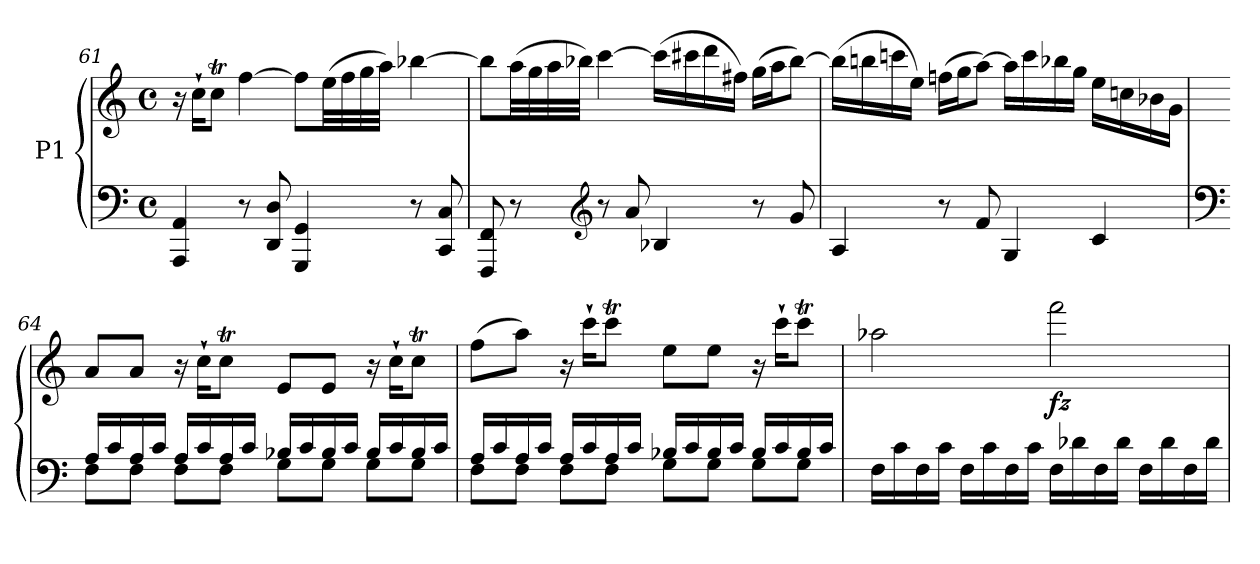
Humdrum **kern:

**kern	**kern	**dynam
*part1	*part1	*part1
*staff2	*staff1	*staff1/2
*I"P1	*	*
*clefF4	*clefG2	*
*k[]	*k[]	*
*M4/4	*M4/4	*
*met(c)	*met(c)	*
=61	=61	=61
4AAA/ 4AA/	16r	.
.	16cc`\KL	.
.	8ccT\J	.
8r	[4ff\	.
8DD/ 8D/	.	.
4GGG/ 4GG/	8ff\L]	.
.	(32ee\LL	.
.	32ff\	.
.	32gg\	.
.	32aa\JJJ)	.
8r	[4bb-X\	.
8CC/ 8C/	.	.
=62	=62	=62
8FFF/ 8FF/	8bb-\L]	.
8r	(32aa\LL	.
.	32gg\	.
.	32aa\	.
.	32bb-X\JJJ)	.
*clefG2	*	*
8r	[4ccc\	.
8a/	.	.
4B-X/	(16ccc\LL]	.
.	16ccc#X\	.
.	16ddd\	.
.	16ff#X\JJ)	.
8r	(16gg\LL	.
.	16aa\J	.
8g/	[8bb-\J)	.
!!LO:LB:g=z
=63	=63	=63
4A/	(16bb-\LL]	.
.	16bbn\	.
.	16cccn\	.
.	16ee\JJ)	.
8r	(16ffn\LL	.
.	16gg\J	.
8f/	[8aa\J)	.
4G/	16aa\LL]	.
.	16ccc\	.
.	16bb-X\	.
.	16gg\JJ	.
4c/	16ee\LL	.
.	16ccn\	.
.	16b-X\	.
.	16g\JJ	.
=64	=64	=64
*clefF4	*	*
*^	*	*
16A/LL	8F\L	8a/L	.
16c/	.	.	.
16A/	8F\J	8a/J	.
16c/JJ	.	.	.
16A/LL	8F\L	16r	.
16c/	.	16cc`\KL	.
16A/	8F\J	8ccT\J	.
16c/JJ	.	.	.
16B-X/LL	8G\L	8e/L	.
16c/	.	.	.
16B-/	8G\J	8e/J	.
16c/JJ	.	.	.
16B-/LL	8G\L	16r	.
16c/	.	16cc`\KL	.
16B-/	8G\J	8ccT\J	.
16c/JJ	.	.	.
=65	=65	=65	=65
16A/LL	8F\L	(8ff\L	.
16c/	.	.	.
16A/	8F\J	8aa\J)	.
16c/JJ	.	.	.
16A/LL	8F\L	16r	.
16c/	.	16ccc`\KL	.
16A/	8F\J	8cccT\J	.
16c/JJ	.	.	.
16B-X/LL	8G\L	8ee\L	.
16c/	.	.	.
16B-/	8G\J	8ee\J	.
16c/JJ	.	.	.
16B-/LL	8G\L	16r	.
16c/	.	16ccc`\KL	.
16B-/	8G\J	8cccT\J	.
16c/JJ	.	.	.
*v	*v	*	*
=66	=66	=66
16F\LL	2aa-X\	.
16c\	.	.
16F\	.	.
16c\JJ	.	.
16F\LL	.	.
16c\	.	.
16F\	.	.
16c\JJ	.	.
!	!	!LO:DY:b
16F\LL	2fff\	fz
16d-X\	.	.
16F\	.	.
16d-\JJ	.	.
16F\LL	.	.
16d-\	.	.
16F\	.	.
16d-\JJ	.	.
=	=	=
*-	*-	*-
